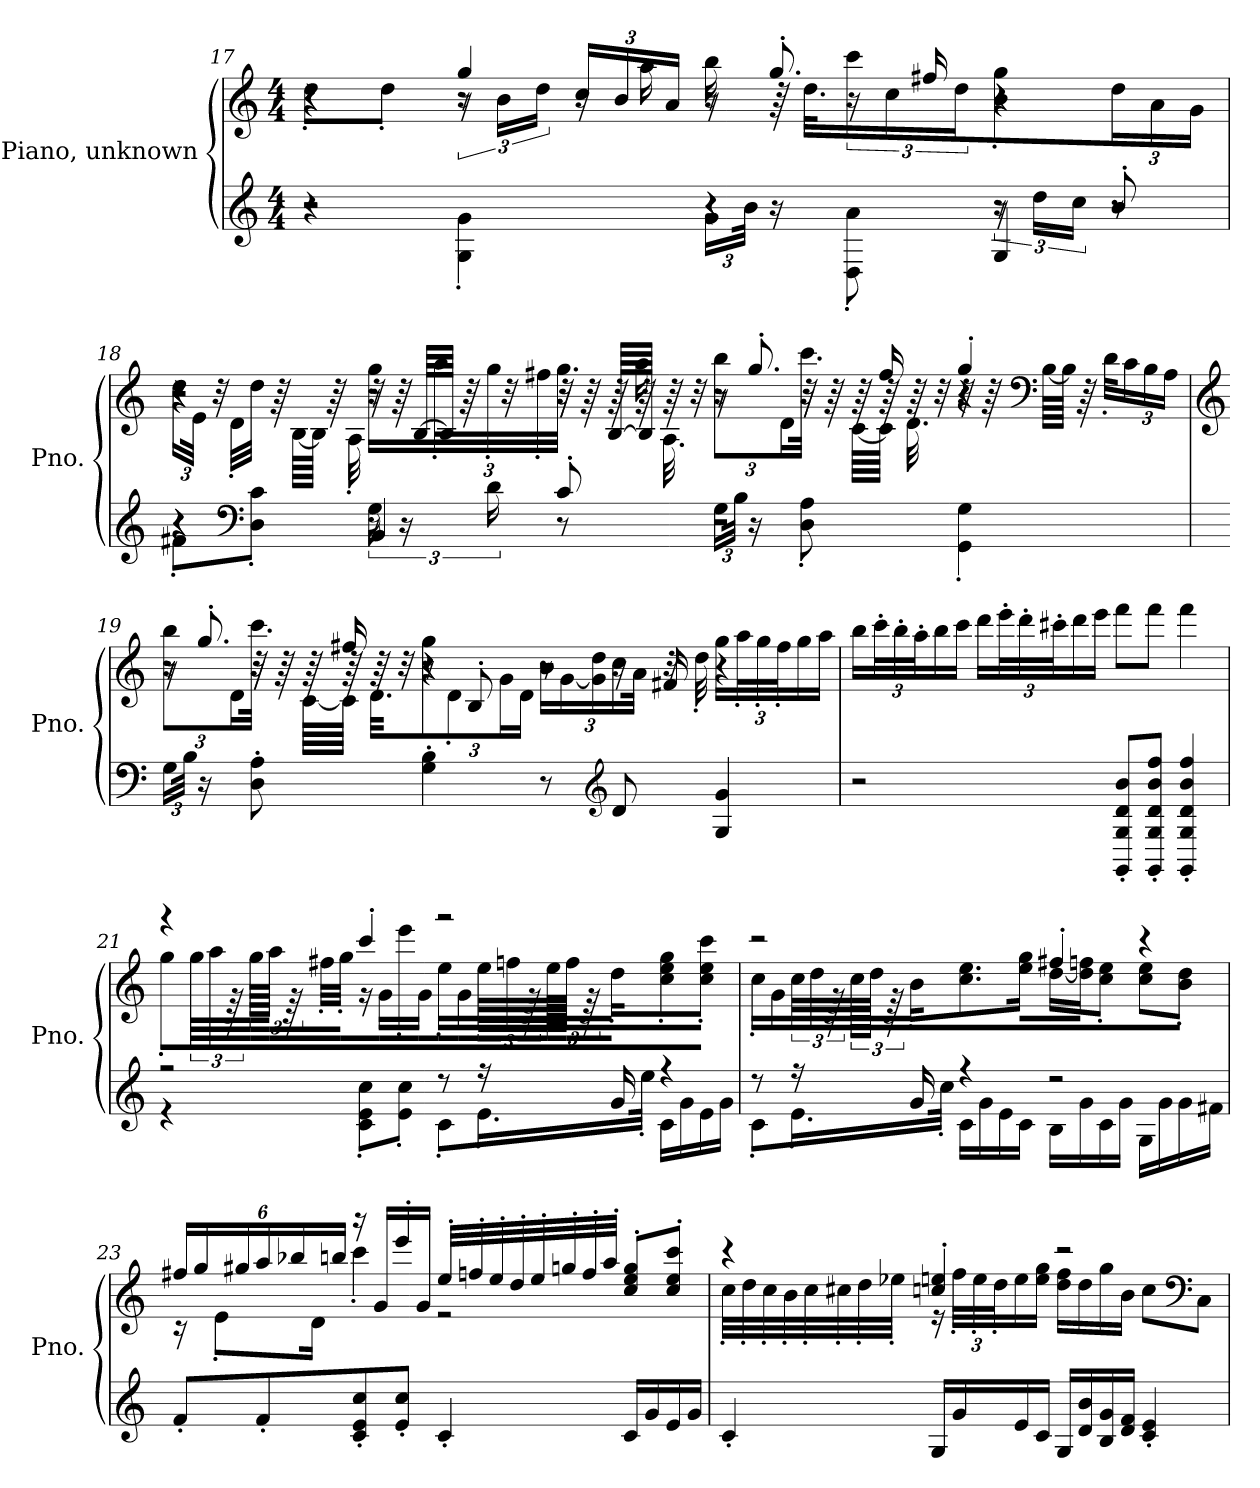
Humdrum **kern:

**kern	**kern
*part1	*part1
*staff2	*staff1
*I"Piano, unknown	*
*I'Pno.	*
!!LO:LB:g=z
*clefG2	*clefG2
*k[]	*k[]
*M4/4	*M4/4
=17	=17
*^	*^
*	*^	*	*^
2r	4r	2r	4r	8dd'\L	4r
.	.	.	.	8dd'\J	.
.	4G\' 4g\'	.	4gg/	24r	8r
.	.	.	.	24b\LL	.
.	.	.	.	24dd\JJ	.
*	*	*	*	*	*Xbrackettup
.	.	.	.	16r	24cc/LL
.	.	.	.	.	24b/
.	.	.	.	16aa\	.
.	.	.	.	.	24a/JJ
*	*Xbrackettup	*	*	*	*
4r	24g\LL	4r	16r	16bb\	8r
.	48b\JJk	.	.	.	.
.	16r	.	8.gg'/	64r	.
.	.	.	.	32.dd\KLL	.
.	8D\' 8a\'	.	.	24ccc\	16r
.	.	.	.	24cc\	.
.	.	.	.	.	16ff#X/
.	.	.	.	24dd\J	.
*	*brackettup	*	*	*	*
8r	24r	4G/	4r	8b\' 8gg\'	4r
.	24dd\LL	.	.	.	.
.	24cc\JJ	.	.	.	.
8b'/	8r	.	.	24dd\L	.
.	.	.	.	24a\	.
.	.	.	.	24g\JJ	.
!!LO:LB:g=z
=18	=18	=18	=18	=18	=18
*	*	*	*	*	*^
4r	8f#X'\L	4r	2r	4r	4r	24dd\LL
.	.	.	.	.	.	48e\JJk
.	.	.	.	.	.	32r
.	.	.	.	.	.	32d'\LLL
*clefF4	*	*	*	*	*	*
.	8D\' 8c\'J	.	.	.	.	32dd\JJJ
.	.	.	.	.	.	64r
.	.	.	.	.	.	[64B\LLLL
.	.	.	.	.	.	64B\JJJJ]
.	.	.	.	.	.	64r
.	.	.	.	.	.	32A'\
8r	24G\	4BB/	.	8r	32r	16gg\LL
.	.	.	.	.	64r	.
.	24r	.	.	.	.	.
.	.	.	.	.	[64B/LLLL	.
.	.	.	.	.	64B/JJJJ]	48aa'\L
.	.	.	.	.	64r	.
.	24d\	.	.	.	.	48gg'\
.	.	.	.	.	32r	.
.	.	.	.	.	.	48ff#X'\
8c'/	8r	.	.	16r	32r	32.gg\JJJ
.	.	.	.	.	64r	.
.	.	.	.	.	[64B/LLLL	64r
.	.	.	.	16aa\	64B/JJJJ]	64r
.	.	.	.	.	64r	32.A\
.	.	.	.	.	32r	.
*	*Xbrackettup	*	*	*	*	*
2r	24G\LL	2r	8r	8r	16r	12bb\L
.	48B\JJk	.	.	.	.	.
.	16r	.	.	.	8.gg'/	.
.	.	.	.	.	.	24d\L
.	8D\' 8A\'	.	16r	32r	.	32.ccc\JJk
.	.	.	.	64r	.	.
.	.	.	.	[64c\LLLL	.	64r
.	.	.	16ff#/	64c\JJJJ]	.	64r
.	.	.	.	64r	.	32.d\
.	.	.	.	32r	.	.
.	4GG\' 4G\'	.	4r	4r	4gg'/	32r
.	.	.	.	.	.	64r
*	*	*	*clefF4	*	*	*
.	.	.	.	.	.	[64B\LLLL
.	.	.	.	.	.	64B\JJJJ]
.	.	.	.	.	.	64r
.	.	.	.	.	.	32d'\KLL
.	.	.	.	.	.	24c\
.	.	.	.	.	.	24B\
.	.	.	.	.	.	24A\JJ
*v	*v	*v	*	*	*	*
!!LO:PB:g=z	!!	!!	!!
=19	=19	=19	=19	=19
*	*clefG2	*	*	*
24G\LL	8r	12bb\L	16r	8r
48B\JJk	.	.	.	.
16r	.	.	8.gg'/	.
.	.	24d\L	.	.
8D\' 8A\'	16r	32.ccc\JJk	.	32r
.	.	.	.	64r
.	.	64r	.	[64c\LLLL
.	16ff#X/	64r	.	64c\JJJJ]
.	.	32.d\KKL	.	64r
.	.	.	.	32r
4G\' 4B\'	4r	12gg\	8r	4r
.	.	12d'\	.	.
.	.	.	8B'/	.
.	.	24g\L	.	.
.	.	24d\JJ	.	.
8r	2r	24b\LL	8r	2r
.	.	[24g\	.	.
.	.	24g\] 24dd\	.	.
*clefG2	*	*	*	*
8d/	.	24cc\	16r	.
.	.	48a\JJk	.	.
.	.	32r	16f#X/	.
.	.	32dd'\	.	.
4G/ 4g/	.	16gg\LL	4r	.
.	.	48aa'\L	.	.
.	.	48gg'\	.	.
.	.	48ff#'\J	.	.
.	.	16gg\	.	.
.	.	16aa\JJ	.	.
*	*v	*v	*v	*v
!!LO:LB:g=z
=20	=20
2r	16bb\LL
.	48ccc'\L
.	48bb'\
.	48aa'\J
.	16bb\
.	16ccc\JJ
.	16ddd\LL
.	48eee'\L
.	48ddd'\
.	48ccc#X'\J
.	16ddd\
.	16eee\JJ
8GG/' 8G/' 8d/' 8b/'L	8fff\L
8GG/' 8G/' 8d/' 8b/' 8ff/'J	8fff\J
4GG/' 4G/' 4d/' 4b/' 4ff/'	4fff\
!!LO:LB:g=z
=21	=21
*^	*^
2r	4r	4r	8gg'\L
*	*	*	*brackettup
.	.	.	96gg\LLL
.	.	.	96aa\JJJJ
.	.	.	96r
.	.	.	96gg\LLLL
.	.	.	96aa\JJJJ
.	.	.	96r
.	.	.	32ff#X'\LLL
.	.	.	32gg'\JJJ
.	8c\' 8e\' 8cc\'L	4ccc'/	16r
.	.	.	16g\LL
.	8e\' 8cc\'J	.	16eee'\
.	.	.	16g\JJ
8r	8c'\L	2r	16ee'\LL
.	.	.	16g\
16r	16.e'\L	.	96ee\LL
.	.	.	96ffn\JJJJ
.	.	.	96r
.	.	.	96ee\LLLL
.	.	.	96ff\JJJJ
.	.	.	96r
16g/	.	.	16dd'\KL
.	32ee'\JJk	.	.
4r	16c\LL	.	8cc\' 8ee\' 8gg\'
.	16g\	.	.
.	16e\	.	8cc\' 8ee\' 8ccc\'J
.	16g\JJ	.	.
!!LO:LB:g=z	!!
=22	=22	=22	=22
8r	8c'\L	2r	16cc'\LL
.	.	.	16g\
16r	16.e'\L	.	96cc\LL
.	.	.	96dd\JJJJ
.	.	.	96r
.	.	.	96cc\LLLL
.	.	.	96dd\JJJJ
.	.	.	96r
16g/	.	.	16b'\KL
.	32cc'\JJk	.	.
4r	16c\LL	.	8.cc\ 8.ee\
.	16g\	.	.
.	16e\	.	.
.	16c\JJ	.	16ee\ 16gg\Jk
2r	16B\LL	4ff#X'/	[16dd\LL
.	16g\	.	16dd\] 16ffn\J
.	16c\	.	8cc\' 8ee\'J
.	16g\JJ	.	.
.	16G\LL	4r	8cc\ 8ee\L
.	16g\	.	.
.	16g\	.	8b\' 8dd\'J
.	16f#X\JJ	.	.
*v	*v	*	*
!!LO:LB:g=z	!!
=23	=23	=23
*	*Xbrackettup	*
8f'/L	24ff#X/LL	16r
.	24gg/	.
.	.	8e'\L
.	24gg#X/	.
8f'/	24aa/	.
.	24bb-X/	.
.	.	16d\Jk
.	24bbn/JJ	.
8c/' 8e/' 8cc/'	16r	4ccc'\
.	16g/LL	.
8e/' 8cc/'J	16eee'/	.
.	16g/JJ	.
4c'/	32ee'/LLL	2r
.	32ffn'/	.
.	32ee'/	.
.	32dd'/	.
.	32ee'/	.
.	32ggn'/	.
.	32ff'/	.
.	32aa'/JJJ	.
16c/LL	8cc/' 8ee/' 8gg/'L	.
16g/	.	.
16e/	8cc/' 8ee/' 8ccc/'J	.
16g/JJ	.	.
!!LO:LB:g=z	!!
=24	=24	=24
4c'/	4r	32cc'\LLL
.	.	32dd'\
.	.	32cc'\
.	.	32b'\
.	.	32cc'\
.	.	32cc#X'\
.	.	32dd'\
.	.	32ee-X'\JJJ
16G/LL	4ccn/' 4een/'	16r
16g/	.	48ff'\LLL
.	.	48ee'\
.	.	48dd'\J
16e/	.	16ee\
16c/JJ	.	16ee\ 16gg\JJ
16G/LL	2r	16dd\ 16ff\LL
16d/ 16b/	.	16dd\
16B/ 16g/	.	16gg\
16d/ 16f/JJ	.	16b\JJ
4c/' 4e/'	.	8cc\L
*	*clefF4	*
.	.	8C\J
*	*v	*v
=	=
*-	*-
